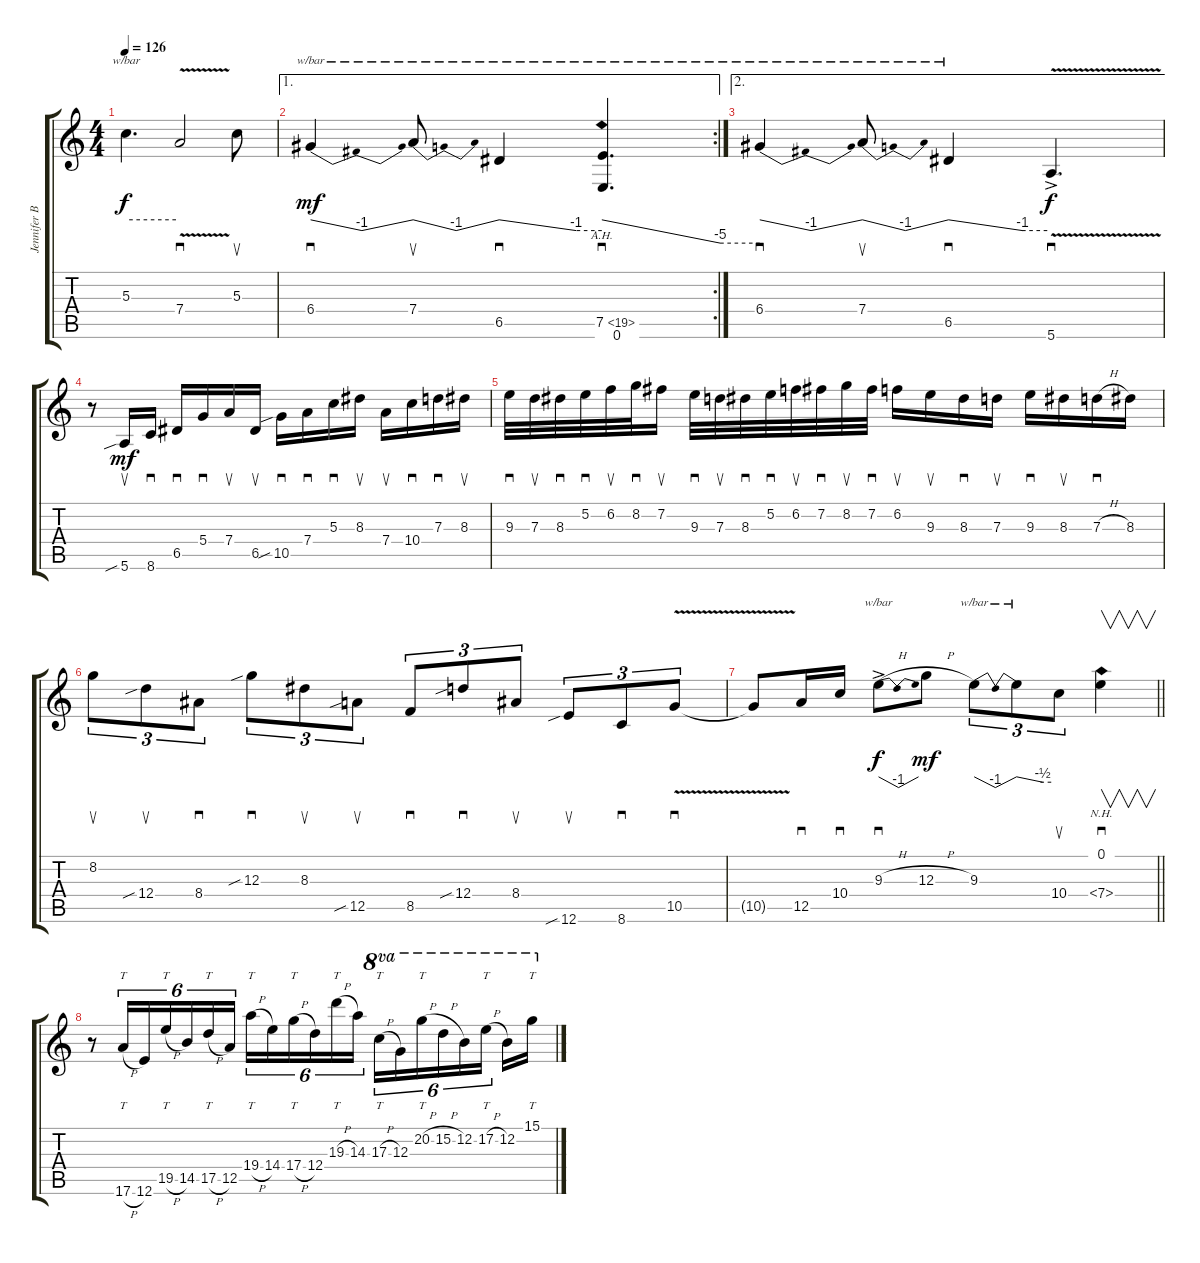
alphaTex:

\track ("Jennifer Batten Lead" "Jennifer B") {instrument overdrivenguitar}
\staff {score tabs}
\tuning (E4 B3 G3 D3 A2 E2) {hide}
\ts (4 4)
\tempo 126
\clef g2
\ks c
5.3{t}.4{d tbe (hold default 0 0 60 0) dy f} 7.4{v}.2{sd} 5.3.8{su} |
\ae 1
\rc 2
6.4.4{sd tbe (dip default 0 0 30 -4 60 0) dy mf} 7.4.8{su tbe (dip default 0 0 30 -4 60 0)} 6.5.4{sd tbe (custom default 0 0 45 -4 60 -4)} (7.5{ah 12} 0.6).4{d sd tbe (custom default 0 0 45 -20 60 -20)} |
\ae 2
6.4.4{sd tbe (dip default 0 0 30 -4 60 0)} 7.4.8{su tbe (dip default 0 0 30 -4 60 0)} 6.5.4{sd tbe (custom default 0 0 45 -4 60 -4)} 5.6{v ac}.4{d sd dy f} |
r.8 5.6{sib}.16{su dy mf} 8.6.16{sd} 6.5.16{sd} 5.4.16{sd} 7.4.16{su} 6.5.16{su} 10.5{sib}.16{sd} 7.4.16{sd} 5.3.16{sd} 8.3.16{su} 7.4.16{su} 10.4.16{sd} 7.3.16{sd} 8.3.16{su} |
9.3.32{sd} 7.3.32{su} 8.3.32{sd} 5.2.32{sd} 6.2.32{su} 8.2.32{sd} 7.2.16{su} 9.3.32{sd} 7.3.32{su} 8.3.32{sd} 5.2.32{sd} 6.2.32{su} 7.2.32{sd} 8.2.32{su} 7.2.32{sd} 6.2.16{su} 9.3.16{su} 8.3.16{sd} 7.3.16{su} 9.3.16{sd} 8.3.16{su} 7.3{h}.16{sd} 8.3.16 |
8.2.8{su tu (3 2)} 12.4{sib}.8{su tu (3 2)} 8.4.8{sd tu (3 2)} 12.3{sib}.8{sd tu (3 2)} 8.3.8{su tu (3 2)} 12.5{sib}.8{su tu (3 2)} 8.5.8{sd tu (3 2)} 12.4{sib}.8{sd tu (3 2)} 8.4.8{su tu (3 2)} 12.6{sib}.8{su tu (3 2)} 8.6.8{sd tu (3 2)} 10.5{v}.8{sd tu (3 2)} |
\barLineRight lightlight
10.5{v t}.8 12.5.16{sd} 10.4.16{sd} 9.3{h ac}.8{sd tbe (dip default 0 0 30 -4 60 0) dy f} 12.3{h}.8{dy mf} 9.3.8{tu (3 2) tbe (dip default 0 0 30 -4 60 0)} 9.3{t}.8{tu (3 2) tbe (custom default 0 0 45 -2 60 -2)} 10.4.8{su tu (3 2)} (0.1 7.4{nh}).4{v sd} |
r.8 17.6{h}.16{tt tu (6 4)} 12.6.16{tu (6 4)} 19.5{h}.16{tt tu (6 4)} 14.5.16{tu (6 4)} 17.5{h}.16{tt tu (6 4)} 12.5.16{tu (6 4) beam splitsecondary} 19.4{h}.16{tt tu (6 4)} 14.4.16{tu (6 4)} 17.4{h}.16{tt tu (6 4)} 12.4.16{tu (6 4)} 19.3{h}.16{tt tu (6 4)} 14.3.16{tu (6 4) beam splitsecondary} 17.3{h}.16{tt tu (6 4) ot 8va} 12.3.16{tu (6 4) ot 8va} 20.2{h}.16{tt tu (6 4) ot 8va} 15.2{h}.16{tu (6 4) ot 8va} 12.2.16{tu (6 4) ot 8va} 17.2{h}.16{tt tu (6 4) ot 8va beam splitsecondary} 12.2.16{ot 8va} 15.1.16{tt ot 8va}
